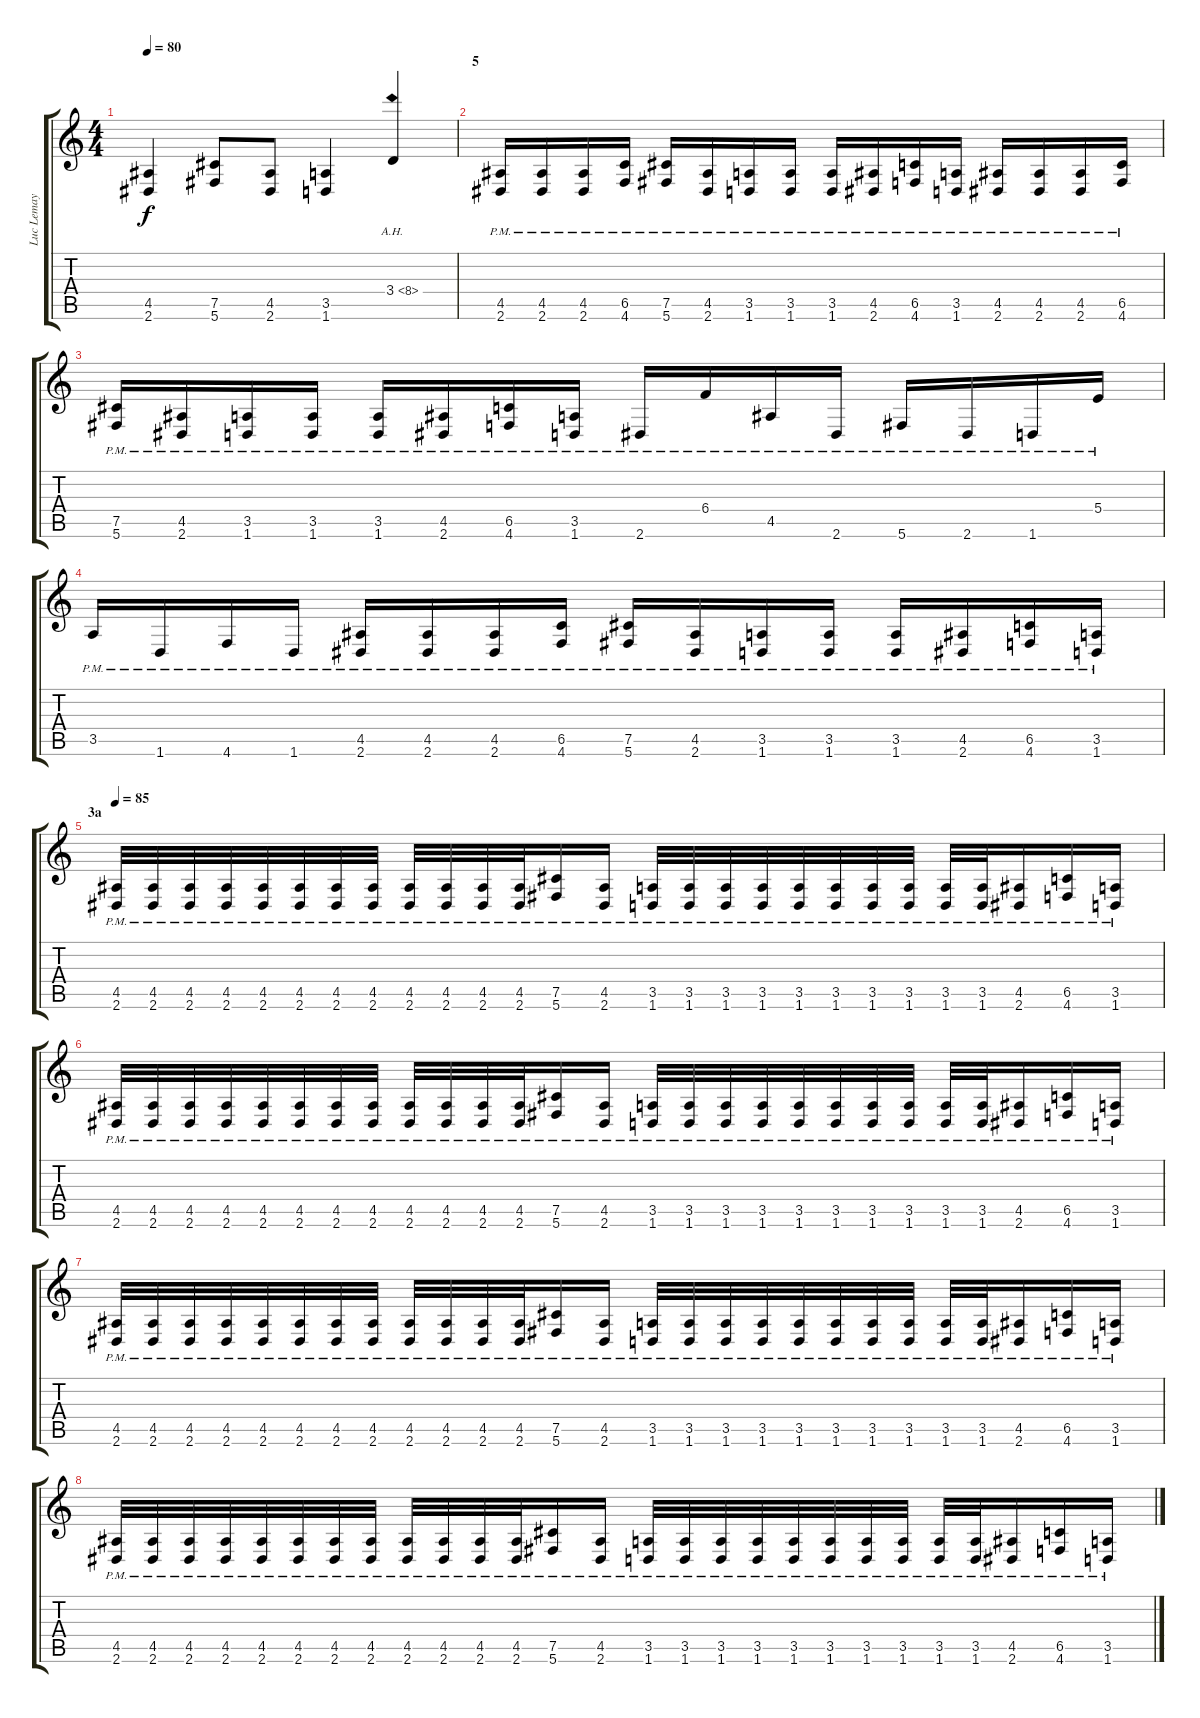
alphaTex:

\track ("Luc Lemay " "Luc Lemay ") {instrument distortionguitar}
\staff {score tabs}
\tuning (Db4 Ab3 E3 B2 Gb2 Db2) {hide}
\ts (4 4)
\tempo 80
\clef g2
\ks c
(4.5 2.6).4{dy f instrument distortionguitar} (7.5 5.6).8 (4.5 2.6).8 (3.5 1.6).4 3.4{ah 5}.4{instrument guitarharmonics} |
\section ("" "5")
(4.5{pm} 2.6{pm}).16{instrument distortionguitar} (4.5{pm} 2.6{pm}).16 (4.5{pm} 2.6{pm}).16 (6.5{pm} 4.6{pm}).16 (7.5{pm} 5.6{pm}).16 (4.5{pm} 2.6{pm}).16 (3.5{pm} 1.6{pm}).16 (3.5{pm} 1.6{pm}).16 (3.5{pm} 1.6{pm}).16 (4.5{pm} 2.6{pm}).16 (6.5{pm} 4.6{pm}).16 (3.5{pm} 1.6{pm}).16 (4.5{pm} 2.6{pm}).16 (4.5{pm} 2.6{pm}).16 (4.5{pm} 2.6{pm}).16 (6.5{pm} 4.6{pm}).16 |
(7.5{pm} 5.6{pm}).16 (4.5{pm} 2.6{pm}).16 (3.5{pm} 1.6{pm}).16 (3.5{pm} 1.6{pm}).16 (3.5{pm} 1.6{pm}).16 (4.5{pm} 2.6{pm}).16 (6.5{pm} 4.6{pm}).16 (3.5{pm} 1.6{pm}).16 2.6{pm}.16 6.4{pm}.16 4.5{pm}.16 2.6{pm}.16 5.6{pm}.16 2.6{pm}.16 1.6{pm}.16 5.4{pm}.16 |
3.5{pm}.16 1.6{pm}.16 4.6{pm}.16 1.6{pm}.16 (4.5{pm} 2.6{pm}).16 (4.5{pm} 2.6{pm}).16 (4.5{pm} 2.6{pm}).16 (6.5{pm} 4.6{pm}).16 (7.5{pm} 5.6{pm}).16 (4.5{pm} 2.6{pm}).16 (3.5{pm} 1.6{pm}).16 (3.5{pm} 1.6{pm}).16 (3.5{pm} 1.6{pm}).16 (4.5{pm} 2.6{pm}).16 (6.5{pm} 4.6{pm}).16 (3.5{pm} 1.6{pm}).16 |
\section ("" "3a")
\tempo 85
(4.5{pm} 2.6{pm}).32 (4.5{pm} 2.6{pm}).32 (4.5{pm} 2.6{pm}).32 (4.5{pm} 2.6{pm}).32 (4.5{pm} 2.6{pm}).32 (4.5{pm} 2.6{pm}).32 (4.5{pm} 2.6{pm}).32 (4.5{pm} 2.6{pm}).32 (4.5{pm} 2.6{pm}).32 (4.5{pm} 2.6{pm}).32 (4.5{pm} 2.6{pm}).32 (4.5{pm} 2.6{pm}).32 (7.5{pm} 5.6{pm}).16 (4.5{pm} 2.6{pm}).16 (3.5{pm} 1.6{pm}).32 (3.5{pm} 1.6{pm}).32 (3.5{pm} 1.6{pm}).32 (3.5{pm} 1.6{pm}).32 (3.5{pm} 1.6{pm}).32 (3.5{pm} 1.6{pm}).32 (3.5{pm} 1.6{pm}).32 (3.5{pm} 1.6{pm}).32 (3.5{pm} 1.6{pm}).32 (3.5{pm} 1.6{pm}).32 (4.5{pm} 2.6{pm}).16 (6.5{pm} 4.6{pm}).16 (3.5{pm} 1.6{pm}).16 |
(4.5{pm} 2.6{pm}).32 (4.5{pm} 2.6{pm}).32 (4.5{pm} 2.6{pm}).32 (4.5{pm} 2.6{pm}).32 (4.5{pm} 2.6{pm}).32 (4.5{pm} 2.6{pm}).32 (4.5{pm} 2.6{pm}).32 (4.5{pm} 2.6{pm}).32 (4.5{pm} 2.6{pm}).32 (4.5{pm} 2.6{pm}).32 (4.5{pm} 2.6{pm}).32 (4.5{pm} 2.6{pm}).32 (7.5{pm} 5.6{pm}).16 (4.5{pm} 2.6{pm}).16 (3.5{pm} 1.6{pm}).32 (3.5{pm} 1.6{pm}).32 (3.5{pm} 1.6{pm}).32 (3.5{pm} 1.6{pm}).32 (3.5{pm} 1.6{pm}).32 (3.5{pm} 1.6{pm}).32 (3.5{pm} 1.6{pm}).32 (3.5{pm} 1.6{pm}).32 (3.5{pm} 1.6{pm}).32 (3.5{pm} 1.6{pm}).32 (4.5{pm} 2.6{pm}).16 (6.5{pm} 4.6{pm}).16 (3.5{pm} 1.6{pm}).16 |
(4.5{pm} 2.6{pm}).32 (4.5{pm} 2.6{pm}).32 (4.5{pm} 2.6{pm}).32 (4.5{pm} 2.6{pm}).32 (4.5{pm} 2.6{pm}).32 (4.5{pm} 2.6{pm}).32 (4.5{pm} 2.6{pm}).32 (4.5{pm} 2.6{pm}).32 (4.5{pm} 2.6{pm}).32 (4.5{pm} 2.6{pm}).32 (4.5{pm} 2.6{pm}).32 (4.5{pm} 2.6{pm}).32 (7.5{pm} 5.6{pm}).16 (4.5{pm} 2.6{pm}).16 (3.5{pm} 1.6{pm}).32 (3.5{pm} 1.6{pm}).32 (3.5{pm} 1.6{pm}).32 (3.5{pm} 1.6{pm}).32 (3.5{pm} 1.6{pm}).32 (3.5{pm} 1.6{pm}).32 (3.5{pm} 1.6{pm}).32 (3.5{pm} 1.6{pm}).32 (3.5{pm} 1.6{pm}).32 (3.5{pm} 1.6{pm}).32 (4.5{pm} 2.6{pm}).16 (6.5{pm} 4.6{pm}).16 (3.5{pm} 1.6{pm}).16 |
(4.5{pm} 2.6{pm}).32 (4.5{pm} 2.6{pm}).32 (4.5{pm} 2.6{pm}).32 (4.5{pm} 2.6{pm}).32 (4.5{pm} 2.6{pm}).32 (4.5{pm} 2.6{pm}).32 (4.5{pm} 2.6{pm}).32 (4.5{pm} 2.6{pm}).32 (4.5{pm} 2.6{pm}).32 (4.5{pm} 2.6{pm}).32 (4.5{pm} 2.6{pm}).32 (4.5{pm} 2.6{pm}).32 (7.5{pm} 5.6{pm}).16 (4.5{pm} 2.6{pm}).16 (3.5{pm} 1.6{pm}).32 (3.5{pm} 1.6{pm}).32 (3.5{pm} 1.6{pm}).32 (3.5{pm} 1.6{pm}).32 (3.5{pm} 1.6{pm}).32 (3.5{pm} 1.6{pm}).32 (3.5{pm} 1.6{pm}).32 (3.5{pm} 1.6{pm}).32 (3.5{pm} 1.6{pm}).32 (3.5{pm} 1.6{pm}).32 (4.5{pm} 2.6{pm}).16 (6.5{pm} 4.6{pm}).16 (3.5{pm} 1.6{pm}).16
